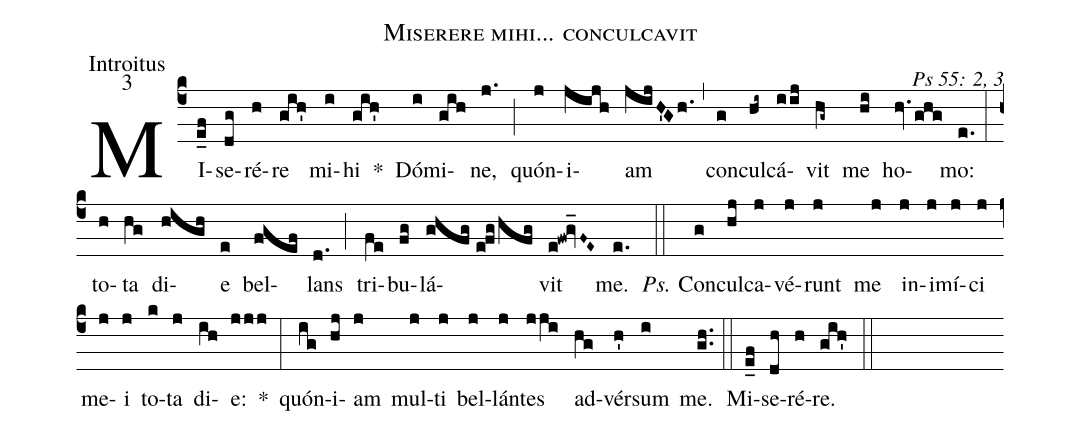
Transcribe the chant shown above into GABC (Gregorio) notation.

name: Miserere mihi... conculcavit;
office-part: Introitus;
mode: 3;
commentary: Ps 55: 2, 3;
%%
(c4) MI(e_f)se(dg)ré(h)re(gih') mi(i)hi(gih') *() Dó(i)mi(gih)ne,(j.) (;) quón(j)i(jijh)am(jijH'Gh.) (,) con(g)cul(hi~)cá(iij)vit(hg~) me(hi) ho(hv.ghg)mo:(e.) (:)
to(h)ta(hg) di(high)e(e) bel(fgef)lans(d.) (;) tri(fe)bu(fg)lá(ghfg//e!fg/hfg)vit(e!fw!gv_F~E~) me.(e.) (::)
<i>Ps.</i> Con(g)cul(hj)ca(j)vé(j)runt(j) me(j) in(j)i(j)mí(j)ci(j) me(j)i(j) to(k)ta(j) di(ih)e:(jjj) *(:)
quón(ig)i(hj)am(j) mul(j)ti(j) bel(j)lán(j)tes(jji) ad(hg)vér(h')sum(i) me.(gh..) (::)
Mi(e_f)se(dh)ré(h)re.(gih') (::)
